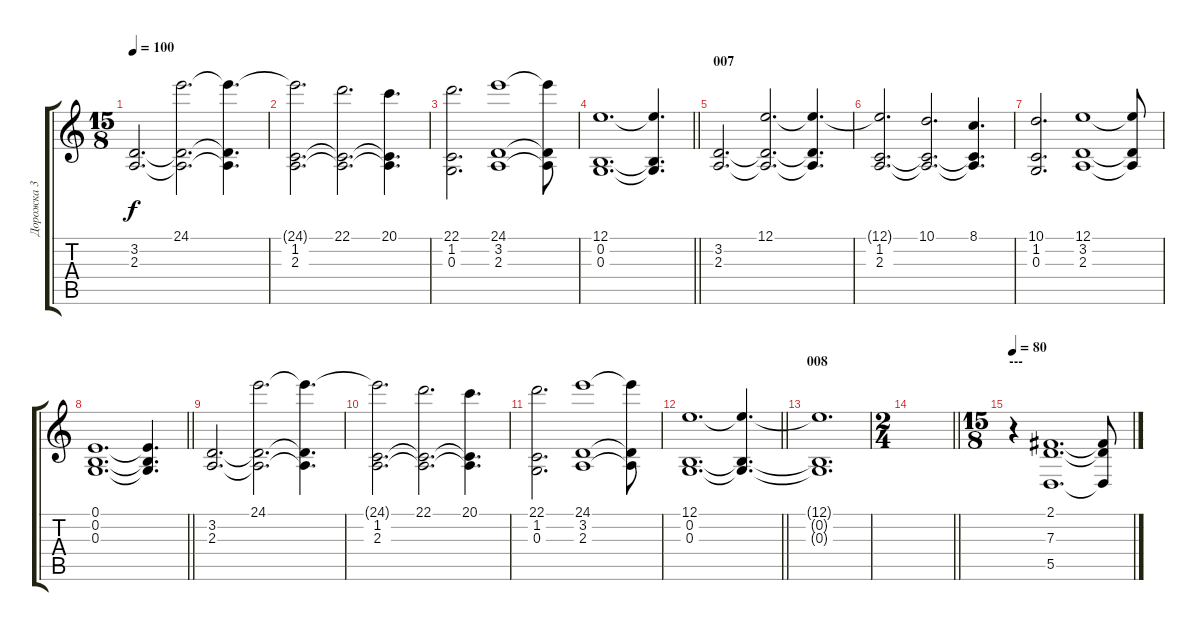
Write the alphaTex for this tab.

\track ("Дорожка 3" "Дорожка 3") {instrument stringensemble2}
\staff {score tabs}
\tuning (E4 B3 G3 D3 A2 E2) {hide}
\ts (15 8)
\tempo 100
\clef g2
\ks c
(3.2 2.3).2{d dy f} (24.1 3.2{t} 2.3{t}).2{d} (24.1{t} 3.2{t} 2.3{t}).4{d} |
(24.1{t} 1.2 2.3).2{d} (22.1 1.2{t} 2.3{t}).2{d} (20.1 1.2{t} 2.3{t}).4{d} |
(22.1 1.2 0.3).2{d} (24.1 3.2 2.3).1 (24.1{t} 3.2{t} 2.3{t}).8 |
\barLineRight lightlight
(12.1 0.2 0.3).1{d} (12.1{t} 0.2{t} 0.3{t}).4{d} |
\section ("" "007")
(3.2 2.3).2{d} (12.1 3.2{t} 2.3{t}).2{d} (12.1{t} 3.2{t} 2.3{t}).4{d} |
(12.1{t} 1.2 2.3).2{d} (10.1 1.2{t} 2.3{t}).2{d} (8.1 1.2{t} 2.3{t}).4{d} |
(10.1 1.2 0.3).2{d} (12.1 3.2 2.3).1 (12.1{t} 3.2{t} 2.3{t}).8 |
\barLineRight lightlight
(0.1 0.2 0.3).1{d} (0.1{t} 0.2{t} 0.3{t}).4{d} |
(3.2 2.3).2{d} (24.1 3.2{t} 2.3{t}).2{d} (24.1{t} 3.2{t} 2.3{t}).4{d} |
(24.1{t} 1.2 2.3).2{d} (22.1 1.2{t} 2.3{t}).2{d} (20.1 1.2{t} 2.3{t}).4{d} |
(22.1 1.2 0.3).2{d} (24.1 3.2 2.3).1 (24.1{t} 3.2{t} 2.3{t}).8 |
\barLineRight lightlight
(12.1 0.2 0.3).1{d} (12.1{t} 0.2{t} 0.3{t}).4{d} |
\section ("" "008")
(12.1{t} 0.2{t} 0.3{t}).1{d} |
\ts (2 4)
\barLineRight lightlight
|
\ts (15 8)
\section ("" "---")
\tempo 80
r.4 (2.1 7.3 5.5).1{d} (2.1{t} 7.3{t} 5.5{t}).8
